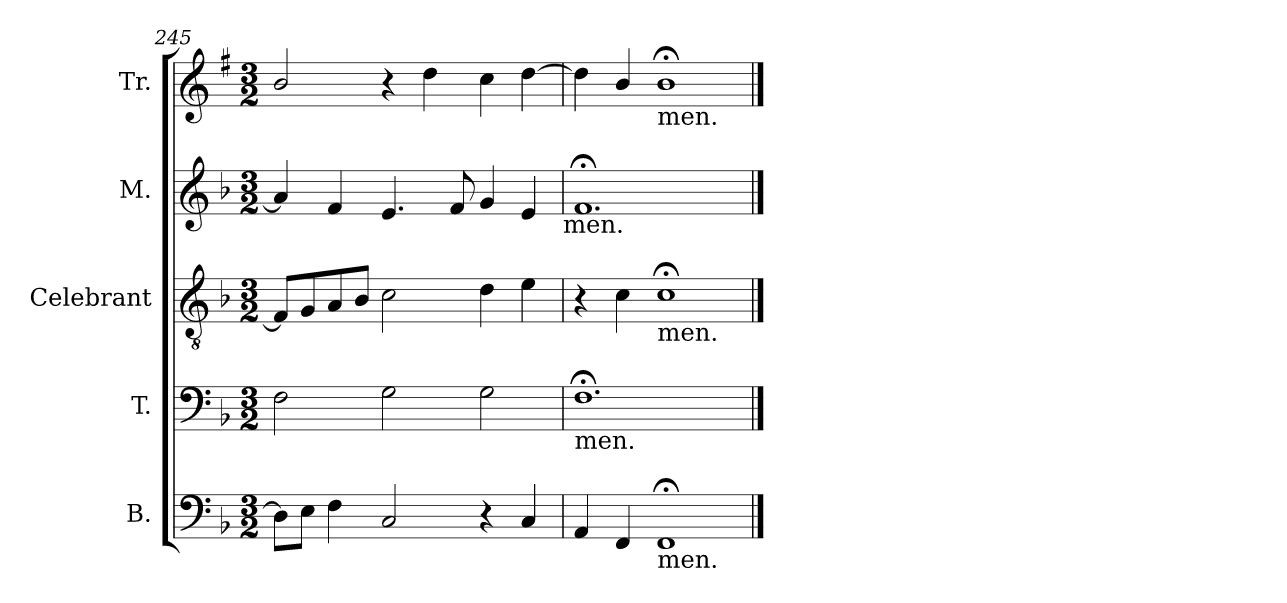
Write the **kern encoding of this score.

**kern	**kern	**kern	**kern	**kern
*part5	*part4	*part3	*part2	*part1
*staff5	*staff4	*staff3	*staff2	*staff1
*I"B.	*I"T.	*I"Celebrant	*I"M.	*I"Tr.
*I'B.	*I'T.	*I'Ct.	*I'M.	*I'Tr.
*clefF4	*clefF4	*clefGv2	*clefG2	*clefG2
*	*	*	*	*ITrd1c2
*k[b-]	*k[b-]	*k[b-]	*k[b-]	*k[b-]
*F:	*F:	*F:	*F:	*F:
*M3/2	*M3/2	*M3/2	*M3/2	*M3/2
=245	=245	=245	=245	=245
8D\L]	2F\	8F/L]	4a/]	2a/
8E\J	.	8G/	.	.
4F\	.	8A/	4f/	.
.	.	8B-/J	.	.
2C/	2G\	2c\	4.e/	4r
.	.	.	.	4cc\
.	.	.	8f/	.
4r	2G\	4d\	4g/	4b-\
4C/	.	4e\	4e/	[>4cc\
!	!	!	!LO:TX:b:t=men.	!
=246	=246	=246	=246	=246
!	!LO:TX:b:t=men.	!	!	!
4AA/	1.F;<	4r	1.f;	4cc\]
4FF/	.	4c\	.	4a/
!	!	!	!	!LO:TX:b:t=men.
!	!	!LO:TX:b:t=men.	!	!
!LO:TX:b:t=men.	!	!	!	!
1FF;	.	1c;<	.	1a;
==	==	==	==	==
*-	*-	*-	*-	*-
